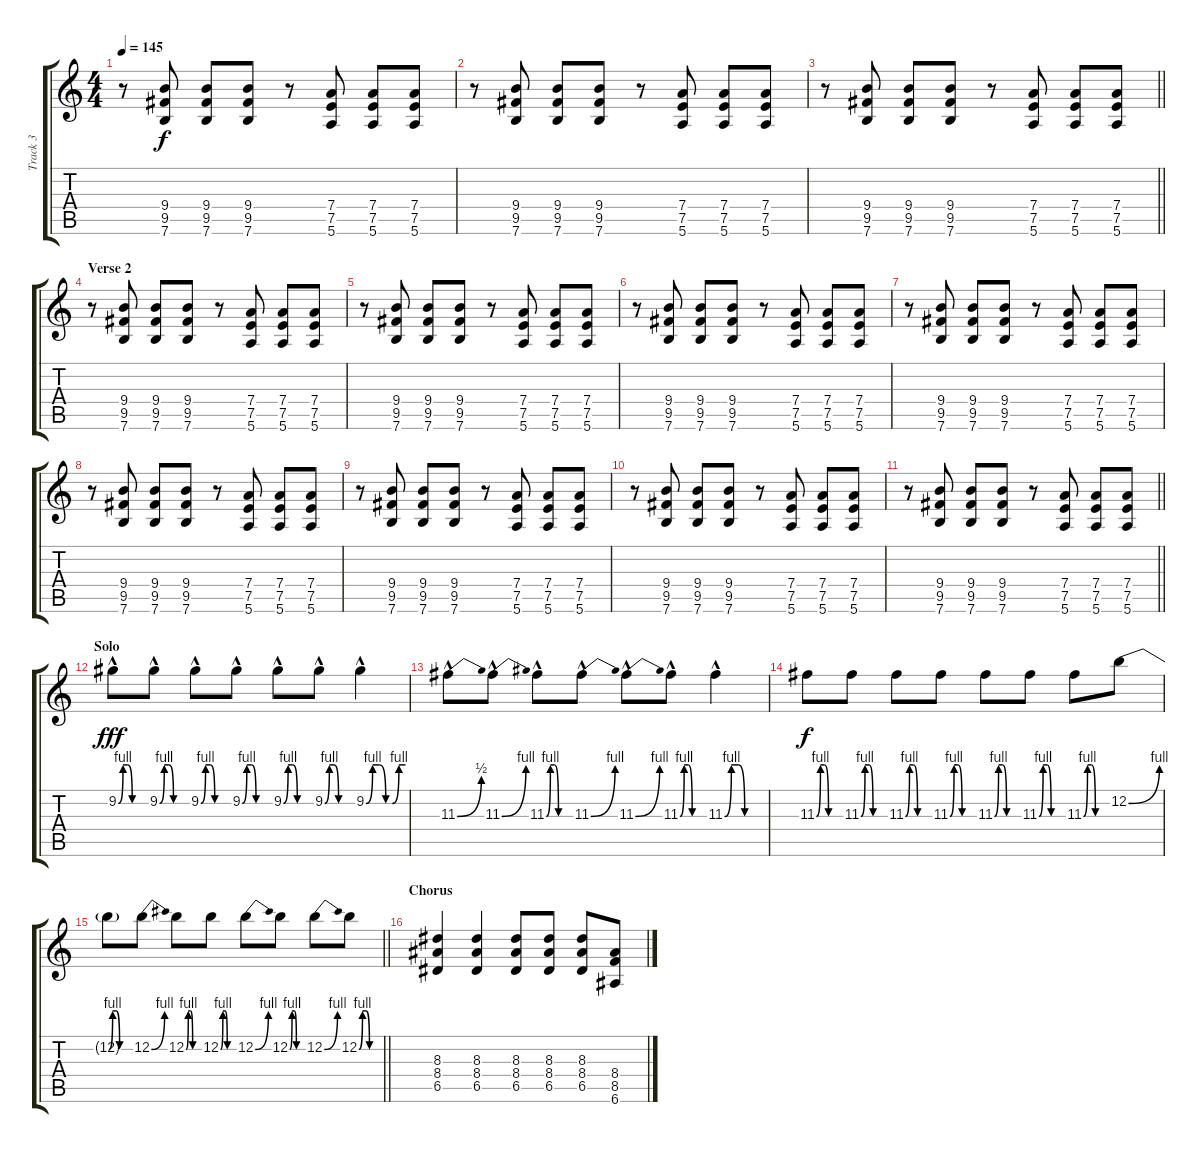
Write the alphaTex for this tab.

\track ("Track 3" "Track 3") {instrument distortionguitar}
\staff {score tabs}
\tuning (E4 B3 G3 D3 A2 E2) {hide}
\ts (4 4)
\tempo 145
\clef g2
\ks c
r.8{dy f} (9.4 9.5 7.6).8 (9.4 9.5 7.6).8 (9.4 9.5 7.6).8 r.8 (7.4 7.5 5.6).8 (7.4 7.5 5.6).8 (7.4 7.5 5.6).8 |
r.8 (9.4 9.5 7.6).8 (9.4 9.5 7.6).8 (9.4 9.5 7.6).8 r.8 (7.4 7.5 5.6).8 (7.4 7.5 5.6).8 (7.4 7.5 5.6).8 |
\barLineRight lightlight
r.8 (9.4 9.5 7.6).8 (9.4 9.5 7.6).8 (9.4 9.5 7.6).8 r.8 (7.4 7.5 5.6).8 (7.4 7.5 5.6).8 (7.4 7.5 5.6).8 |
\section ("" "Verse 2")
r.8 (9.4 9.5 7.6).8 (9.4 9.5 7.6).8 (9.4 9.5 7.6).8 r.8 (7.4 7.5 5.6).8 (7.4 7.5 5.6).8 (7.4 7.5 5.6).8 |
r.8 (9.4 9.5 7.6).8 (9.4 9.5 7.6).8 (9.4 9.5 7.6).8 r.8 (7.4 7.5 5.6).8 (7.4 7.5 5.6).8 (7.4 7.5 5.6).8 |
r.8 (9.4 9.5 7.6).8 (9.4 9.5 7.6).8 (9.4 9.5 7.6).8 r.8 (7.4 7.5 5.6).8 (7.4 7.5 5.6).8 (7.4 7.5 5.6).8 |
r.8 (9.4 9.5 7.6).8 (9.4 9.5 7.6).8 (9.4 9.5 7.6).8 r.8 (7.4 7.5 5.6).8 (7.4 7.5 5.6).8 (7.4 7.5 5.6).8 |
r.8 (9.4 9.5 7.6).8 (9.4 9.5 7.6).8 (9.4 9.5 7.6).8 r.8 (7.4 7.5 5.6).8 (7.4 7.5 5.6).8 (7.4 7.5 5.6).8 |
r.8 (9.4 9.5 7.6).8 (9.4 9.5 7.6).8 (9.4 9.5 7.6).8 r.8 (7.4 7.5 5.6).8 (7.4 7.5 5.6).8 (7.4 7.5 5.6).8 |
r.8 (9.4 9.5 7.6).8 (9.4 9.5 7.6).8 (9.4 9.5 7.6).8 r.8 (7.4 7.5 5.6).8 (7.4 7.5 5.6).8 (7.4 7.5 5.6).8 |
\barLineRight lightlight
r.8 (9.4 9.5 7.6).8 (9.4 9.5 7.6).8 (9.4 9.5 7.6).8 r.8 (7.4 7.5 5.6).8 (7.4 7.5 5.6).8 (7.4 7.5 5.6).8 |
\section ("" "Solo")
9.2{be (custom 0 0 10 4 20 4 30 0 60 0) hac}.8{dy fff} 9.2{be (custom 0 0 10 4 20 4 30 0 60 0) hac}.8 9.2{be (custom 0 0 10 4 20 4 30 0 60 0) hac}.8 9.2{be (custom 0 0 10 4 20 4 30 0 60 0) hac}.8 9.2{be (custom 0 0 10 4 20 4 30 0 60 0) hac}.8 9.2{be (custom 0 0 10 4 20 4 30 0 60 0) hac}.8 9.2{be (custom 0 0 10 4 20 4 30 0 40 0 50 4 60 4) hac}.4 |
11.3{be (bend 0 0 60 2) hac}.8 11.3{be (bend 0 0 60 4) hac}.8 11.3{be (custom 0 0 10 4 20 4 30 0 60 0) hac}.8 11.3{be (bend 0 0 60 4) hac}.8 11.3{be (bend 0 0 60 4) hac}.8 11.3{be (custom 0 0 10 4 20 4 30 0 60 0) hac}.8 11.3{be (custom 0 0 10 4 20 4 30 0 60 0) hac}.4 |
11.3{be (custom 0 0 10 4 20 4 30 0 60 0)}.8{dy f} 11.3{be (custom 0 0 10 4 20 4 30 0 60 0)}.8 11.3{be (custom 0 0 10 4 20 4 30 0 60 0)}.8 11.3{be (custom 0 0 10 4 20 4 30 0 60 0)}.8 11.3{be (custom 0 0 10 4 20 4 30 0 60 0)}.8 11.3{be (custom 0 0 10 4 20 4 30 0 60 0)}.8 11.3{be (custom 0 0 10 4 20 4 30 0 60 0)}.8 12.2{be (bend 0 0 60 4)}.8 |
\barLineRight lightlight
12.2{be (custom 0 0 10 4 20 4 30 0 60 0) t}.8 12.2{be (bend 0 0 60 4)}.8 12.2{be (custom 0 0 10 4 20 4 30 0 60 0)}.8 12.2{be (custom 0 0 10 4 20 4 30 0 60 0)}.8 12.2{be (bend 0 0 60 4)}.8 12.2{be (custom 0 0 10 4 20 4 30 0 60 0)}.8 12.2{be (bend 0 0 60 4)}.8 12.2{be (custom 0 0 10 4 20 4 30 0 60 0)}.8 |
\section ("" "Chorus")
(8.3 8.4 6.5).4 (8.3 8.4 6.5).4 (8.3 8.4 6.5).8 (8.3 8.4 6.5).8 (8.3 8.4 6.5).8 (8.4 8.5 6.6).8
